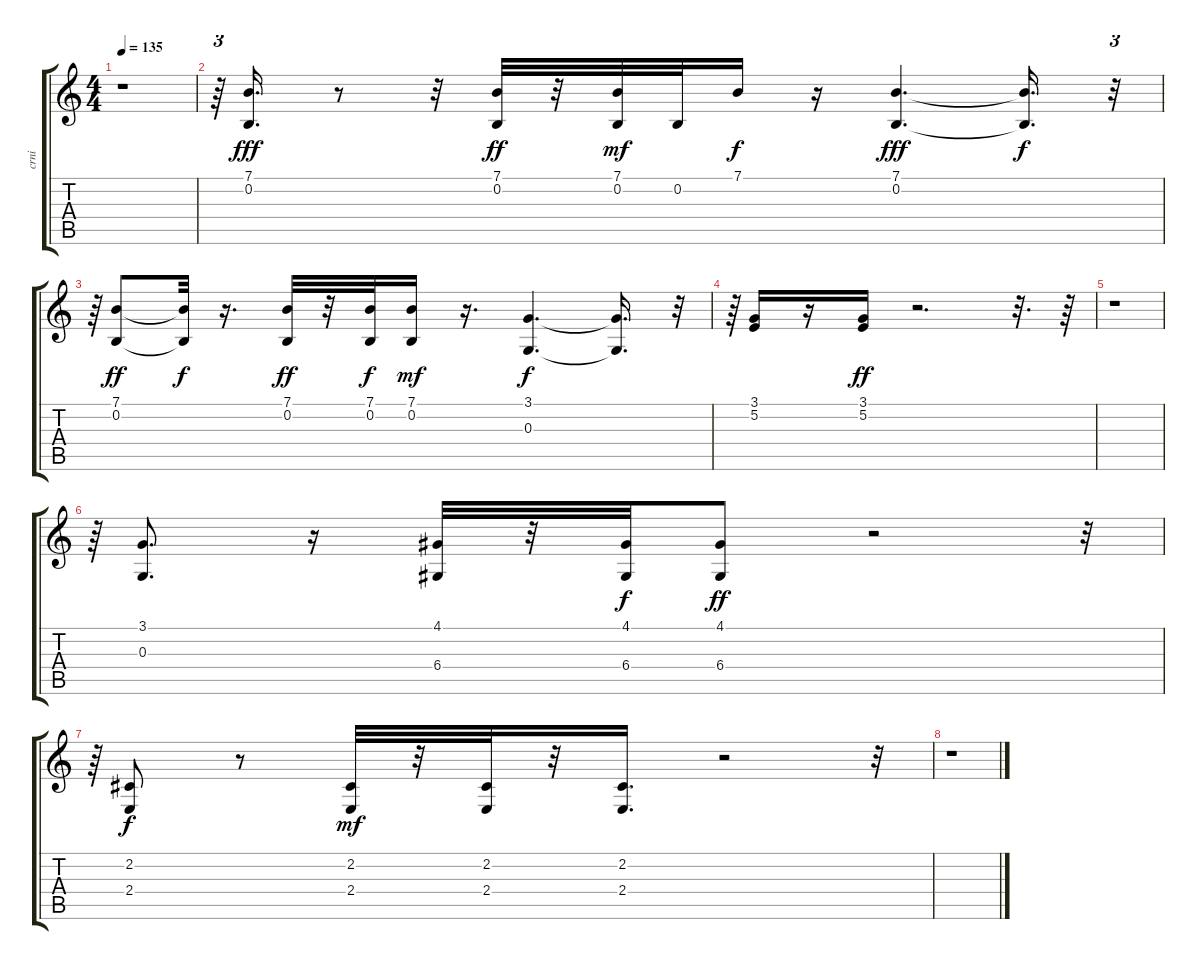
\track ("crni" "crni") {instrument frenchhorn}
\staff {score tabs}
\tuning (E4 B3 G3 D3 A2 E2) {hide}
\ts (4 4)
\tempo 135
\clef g2
\ks c
r.1{dy f} |
r.64{tu (3 2)} (7.1 0.2).16{d dy fff} r.8 r.32 (7.1 0.2).32{dy ff} r.32 (7.1 0.2).32{dy mf} 0.2.32 7.1.16{dy f} r.16 (7.1 0.2).4{d dy fff} (7.1{t} 0.2{t}).16{d dy f} r.32{tu (3 2)} |
r.64{tu (3 2)} (7.1 0.2).8{dy ff} (7.1{t} 0.2{t}).32{dy f} r.16{d} (7.1 0.2).32{dy ff} r.32 (7.1 0.2).32{dy f} (7.1 0.2).16{dy mf} r.16{d} (3.1 0.3).4{d dy f} (3.1{t} 0.3{t}).16{d} r.32{tu (3 2)} |
r.64{tu (3 2)} (3.1 5.2).16 r.16 (3.1 5.2).16{dy ff} r.2{d} r.32{d} r.64 |
r.1 |
r.64{tu (3 2)} (3.1 0.3).8{d} r.16 (4.1 6.4).32 r.32 (4.1 6.4).32{dy f} (4.1 6.4).8{dy ff} r.2 r.32{tu (3 2)} |
r.64{tu (3 2)} (2.2 2.4).8{dy f} r.8 (2.2 2.4).32{dy mf} r.32 (2.2 2.4).32 r.32 (2.2 2.4).16{d} r.2 r.32{tu (3 2)} |
r.1
